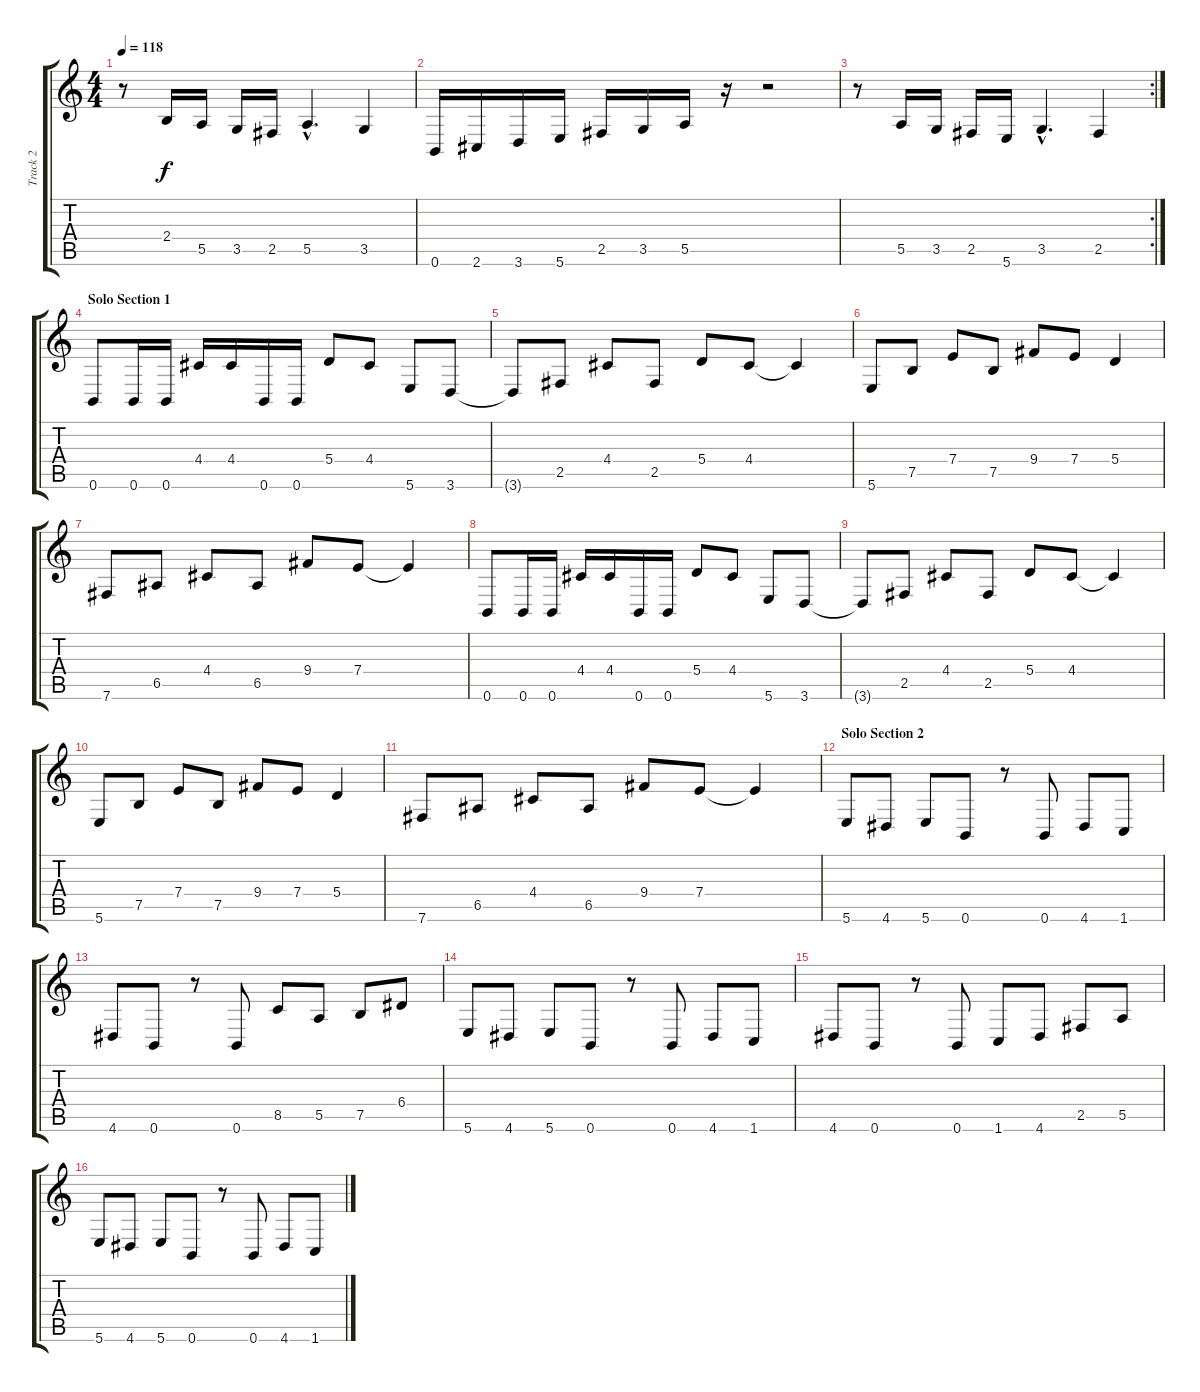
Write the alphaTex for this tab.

\track ("Track 2" "Track 2") {instrument distortionguitar}
\staff {score tabs}
\tuning (B3 Gb3 D3 A2 E2 B1) {hide}
\ts (4 4)
\tempo 118
\clef g2
\ks c
r.8{dy f} 2.4.16 5.5.16 3.5.16 2.5.16 5.5{hac}.4{d} 3.5.4 |
0.6.16 2.6.16 3.6.16 5.6.16 2.5.16 3.5.16 5.5.16 r.16 r.2 |
\rc 2
r.8 5.5.16 3.5.16 2.5.16 5.6.16 3.5{hac}.4{d} 2.5.4 |
\section ("" "Solo Section 1")
0.6.8 0.6.16 0.6.16 4.4.16 4.4.16 0.6.16 0.6.16 5.4.8 4.4.8 5.6.8 3.6.8 |
3.6{t}.8 2.5.8 4.4.8 2.5.8 5.4.8 4.4.8 4.4{t}.4 |
5.6.8 7.5.8 7.4.8 7.5.8 9.4.8 7.4.8 5.4.4 |
7.6.8 6.5.8 4.4.8 6.5.8 9.4.8 7.4.8 7.4{t}.4 |
0.6.8 0.6.16 0.6.16 4.4.16 4.4.16 0.6.16 0.6.16 5.4.8 4.4.8 5.6.8 3.6.8 |
3.6{t}.8 2.5.8 4.4.8 2.5.8 5.4.8 4.4.8 4.4{t}.4 |
5.6.8 7.5.8 7.4.8 7.5.8 9.4.8 7.4.8 5.4.4 |
7.6.8 6.5.8 4.4.8 6.5.8 9.4.8 7.4.8 7.4{t}.4 |
\section ("" "Solo Section 2")
5.6.8 4.6.8 5.6.8 0.6.8 r.8 0.6.8 4.6.8 1.6.8 |
4.6.8 0.6.8 r.8 0.6.8 8.5.8 5.5.8 7.5.8 6.4.8 |
5.6.8 4.6.8 5.6.8 0.6.8 r.8 0.6.8 4.6.8 1.6.8 |
4.6.8 0.6.8 r.8 0.6.8 1.6.8 4.6.8 2.5.8 5.5.8 |
5.6.8 4.6.8 5.6.8 0.6.8 r.8 0.6.8 4.6.8 1.6.8
